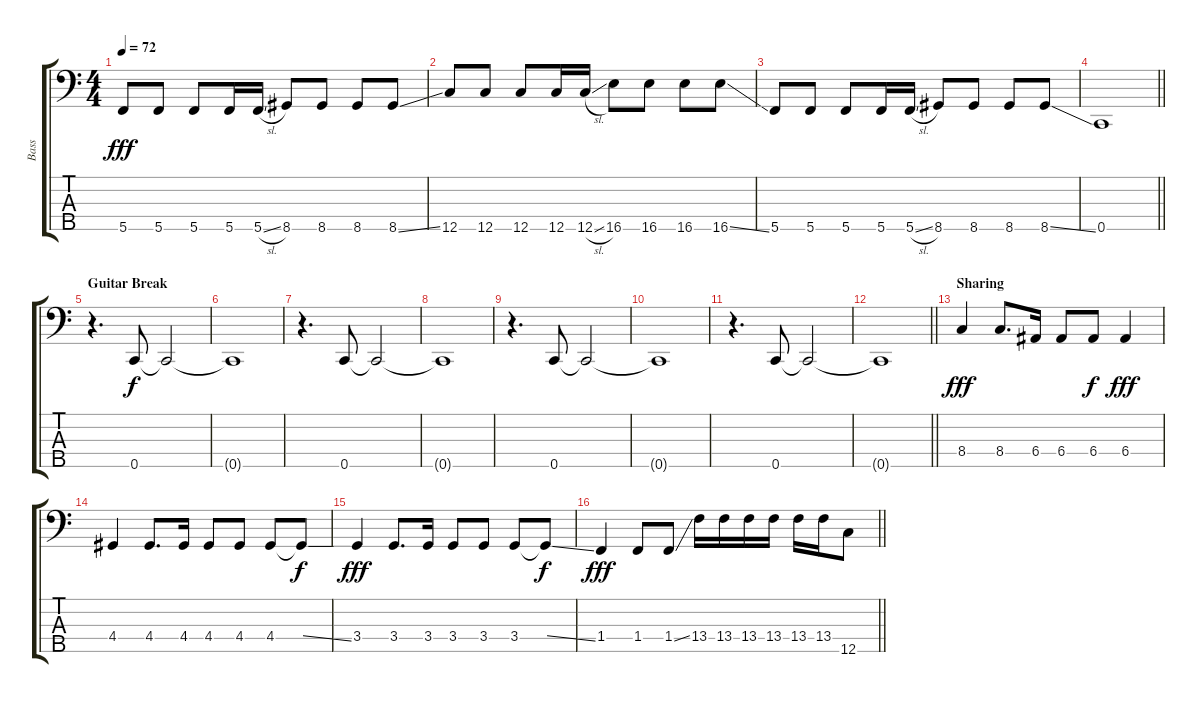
\track ("Bass" "Bass") {instrument electricbasspick}
\staff {score tabs}
\tuning (G2 D2 A1 E1 C1) {hide}
\ts (4 4)
\tempo 72
\clef f4
\ks c
5.5.8{dy fff} 5.5.8 5.5.8 5.5.16 5.5{sl}.16 8.5.8 8.5.8 8.5.8 8.5{ss}.8 |
12.5.8 12.5.8 12.5.8 12.5.16 12.5{sl}.16 16.5.8 16.5.8 16.5.8 16.5{ss}.8 |
5.5.8 5.5.8 5.5.8 5.5.16 5.5{sl}.16 8.5.8 8.5.8 8.5.8 8.5{ss}.8 |
\barLineRight lightlight
0.5.1 |
\section ("" "Guitar Break")
r.4{d instrument acousticgrandpiano} 0.5.8{dy f} 0.5{t}.2 |
0.5{t}.1 |
r.4{d} 0.5.8 0.5{t}.2 |
0.5{t}.1 |
r.4{d} 0.5.8 0.5{t}.2 |
0.5{t}.1 |
r.4{d} 0.5.8 0.5{t}.2 |
\barLineRight lightlight
0.5{t}.1 |
\section ("" "Sharing")
8.4.4{dy fff instrument electricbasspick} 8.4.8{d} 6.4.16 6.4.8 6.4.8{dy f} 6.4.4{dy fff} |
4.4.4 4.4.8{d} 4.4.16 4.4.8 4.4.8 4.4.8 4.4{ss t}.8{dy f} |
3.4.4{dy fff} 3.4.8{d} 3.4.16 3.4.8 3.4.8 3.4.8 3.4{ss t}.8{dy f} |
\barLineRight lightlight
1.4.4{dy fff} 1.4.8 1.4{ss}.8 13.4.16 13.4.16 13.4.16 13.4.16 13.4.16 13.4.16 12.5{ss}.8
